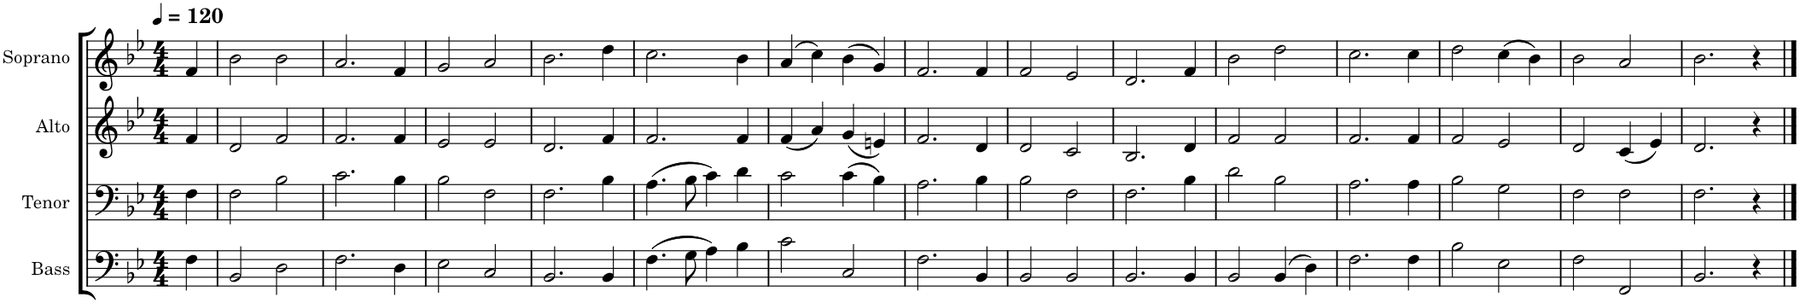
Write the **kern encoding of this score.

**kern	**kern	**kern	**kern
*part4	*part3	*part2	*part1
*staff4	*staff3	*staff2	*staff1
*I"Bass	*I"Tenor	*I"Alto	*I"Soprano
*I'B.	*I'T.	*I'A.	*I'S.
*clefF4	*clefF4	*clefG2	*clefG2
*k[b-e-]	*k[b-e-]	*k[b-e-]	*k[b-e-]
*M4/4	*M4/4	*M4/4	*M4/4
*MM120	*MM120	*MM120	*MM120
=	=	=	=
4F\	4F\	4f/	4f/
=1	=1	=1	=1
2BB-/	2F\	2d/	2b-\
2D\	2B-\	2f/	2b-\
=2	=2	=2	=2
2.F\	2.c\	2.f/	2.a/
4D\	4B-\	4f/	4f/
=3	=3	=3	=3
2E-\	2B-\	2e-/	2g/
2C/	2F\	2e-/	2a/
=4	=4	=4	=4
2.BB-/	2.F\	2.d/	2.b-\
4BB-/	4B-\	4f/	4dd\
=5	=5	=5	=5
(4.F\	(4.A\	2.f/	2.cc\
8G\	8B-\	.	.
4A\)	4c\)	.	.
4B-\	4d\	4f/	4b-\
=6	=6	=6	=6
2c\	2c\	(4f/	(4a/
.	.	4a/)	4cc\)
2C/	(4c\	(4g/	(4b-\
.	4B-\)	4en/)	4g/)
=7	=7	=7	=7
2.F\	2.A\	2.f/	2.f/
4BB-/	4B-\	4d/	4f/
=8	=8	=8	=8
2BB-/	2B-\	2d/	2f/
2BB-/	2F\	2c/	2e-/
=9	=9	=9	=9
2.BB-/	2.F\	2.B-/	2.d/
4BB-/	4B-\	4d/	4f/
=10	=10	=10	=10
2BB-/	2d\	2f/	2b-\
(4BB-/	2B-\	2f/	2dd\
4D\)	.	.	.
=11	=11	=11	=11
2.F\	2.A\	2.f/	2.cc\
4F\	4A\	4f/	4cc\
=12	=12	=12	=12
2B-\	2B-\	2f/	2dd\
2E-\	2G\	2e-/	(4cc\
.	.	.	4b-\)
=13	=13	=13	=13
2F\	2F\	2d/	2b-\
2FF/	2F\	(4c/	2a/
.	.	4e-/)	.
=14	=14	=14	=14
2.BB-/	2.F\	2.d/	2.b-\
4r	4r	4r	4r
==	==	==	==
*-	*-	*-	*-
